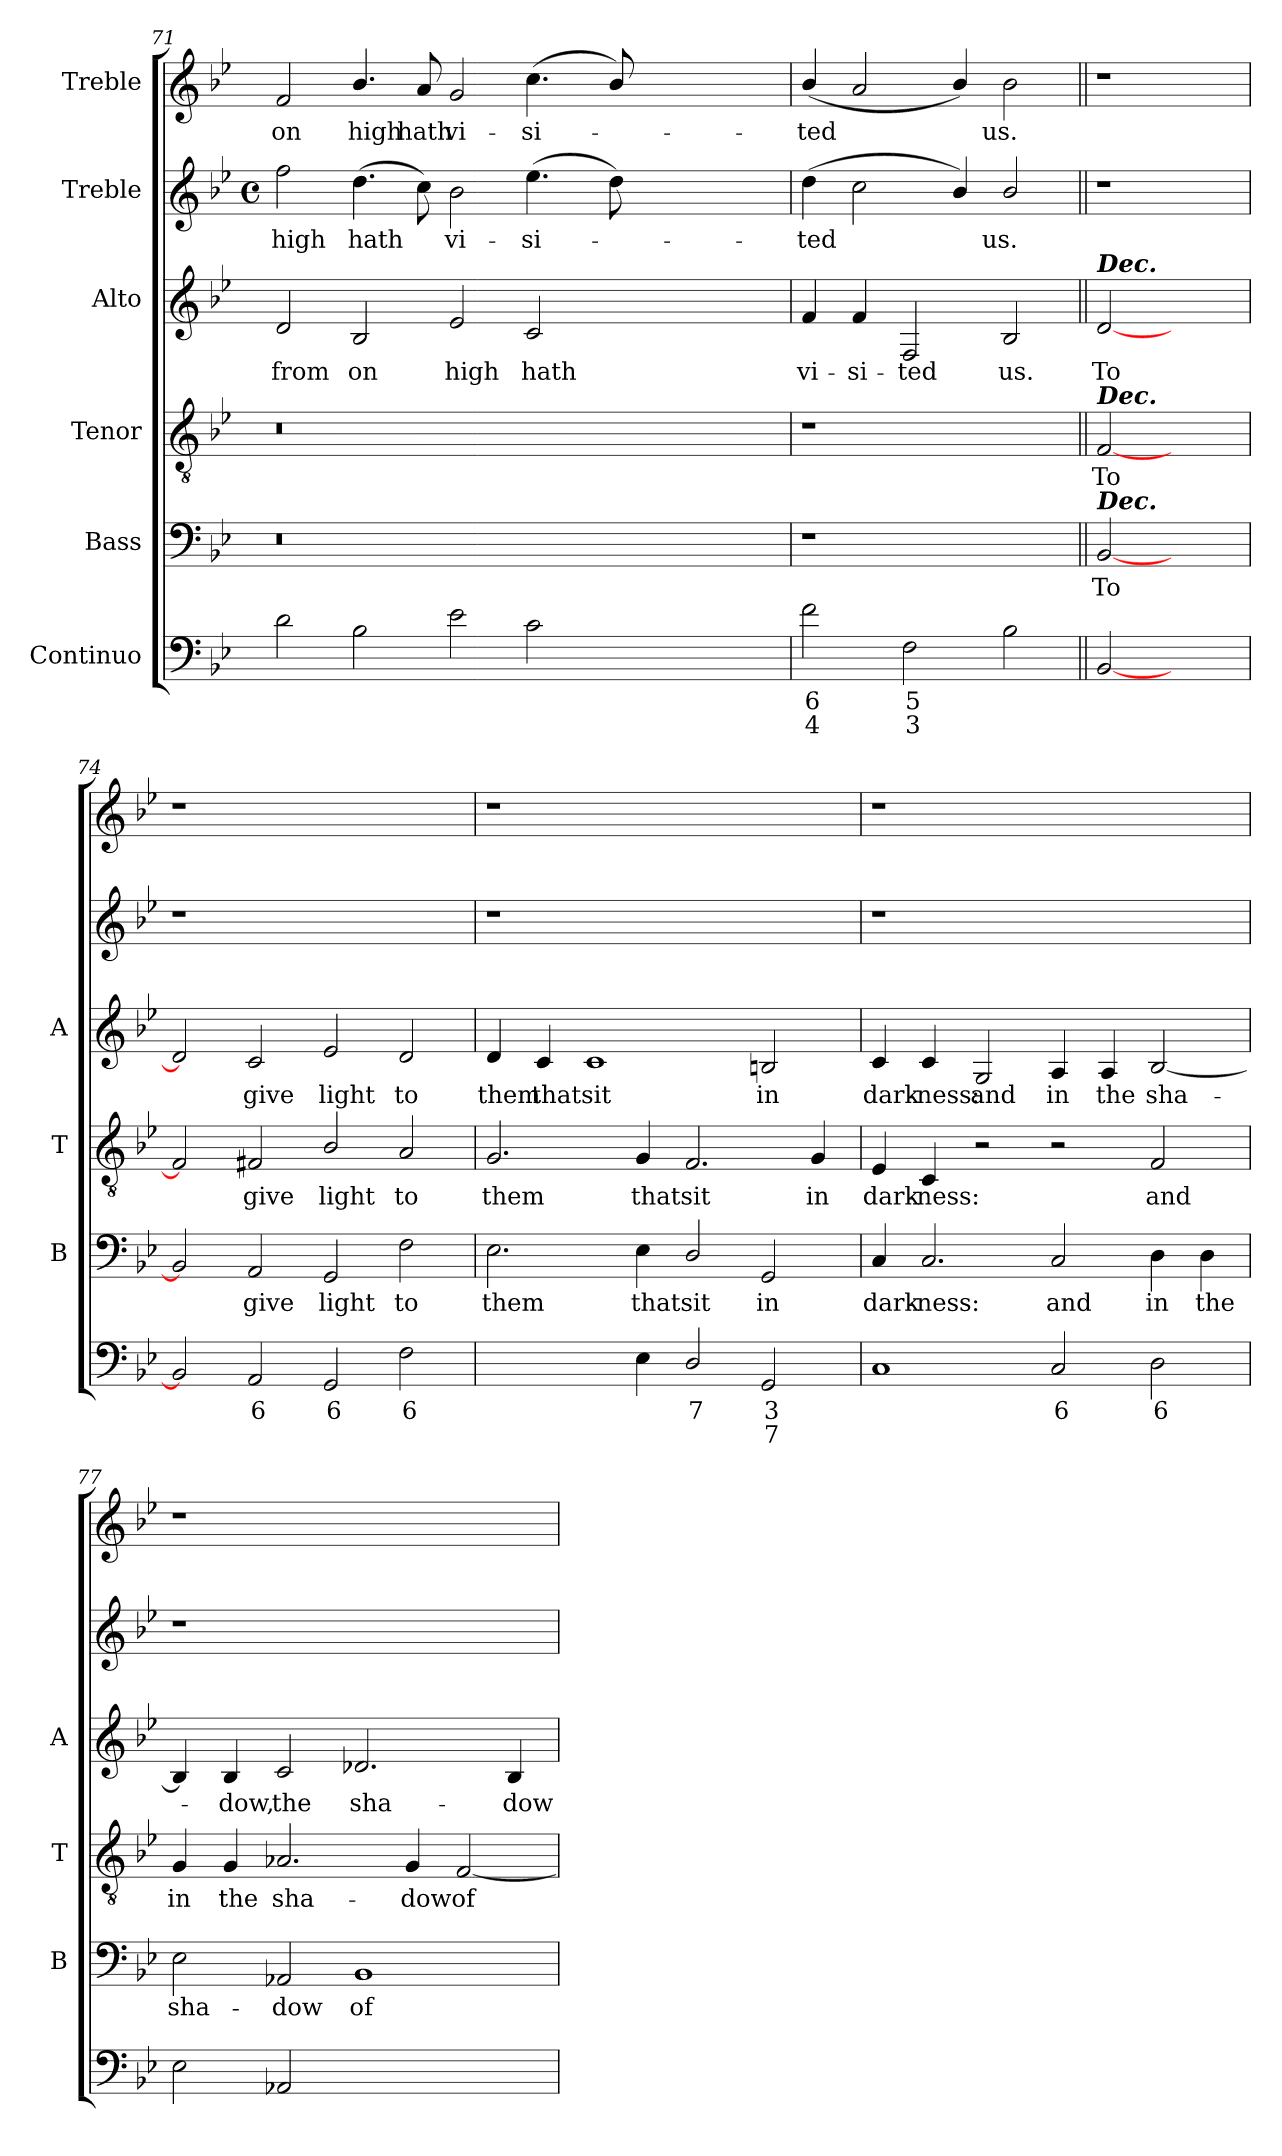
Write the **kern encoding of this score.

**kern	**text	**text	**kern	**text	**kern	**text	**kern	**text	**kern	**text	**kern	**text
*part6	*part6	*part6	*part5	*part5	*part4	*part4	*part3	*part3	*part2	*part2	*part1	*part1
*staff6	*staff6	*staff6	*staff5	*staff5	*staff4	*staff4	*staff3	*staff3	*staff2	*staff2	*staff1	*staff1
*I"Continuo	*	*	*I"Bass	*	*I"Tenor	*	*I"Alto	*	*I"Treble	*	*I"Treble	*
*	*	*	*I'B	*	*I'T	*	*I'A	*	*	*	*	*
!!LO:PB:g=z
*clefF4	*	*	*clefF4	*	*clefGv2	*	*clefG2	*	*clefG2	*	*clefG2	*
*k[b-e-]	*	*	*k[b-e-]	*	*k[b-e-]	*	*k[b-e-]	*	*k[b-e-]	*	*k[b-e-]	*
*B-:	*	*	*B-:	*	*B-:	*	*B-:	*	*B-:	*	*B-:	*
*	*	*	*	*	*	*	*	*	*M4/4	*	*	*
*	*	*	*	*	*	*	*	*	*met(c)	*	*	*
=71	=71	=71	=71	=71	=71	=71	=71	=71	=71	=71	=71	=71
*^	*	*	*	*	*	*	*	*	*	*	*	*
*	*^	*	*	*	*	*	*	*	*	*	*	*	*
!	!	!	!	!	!	!	!	!	!	!LO:LY:b	!	!LO:LY:b	!	!LO:LY:b
2d\	1..ryy	1..ryy	.	.	0r	.	0r	.	2d/	from	2ff\	high	2f/	on
!	!	!	!	!	!	!	!	!	!	!LO:LY:b	!	!LO:LY:b	!	!LO:LY:b
2B-\	.	.	.	.	.	.	.	.	2B-/	on	(>4.dd\	hath	4.b-/	high
!	!	!	!	!	!	!	!	!	!	!	!	!	!	!LO:LY:b
.	.	.	.	.	.	.	.	.	.	.	8cc\)	.	8a/	hath
!	!	!	!	!	!	!	!	!	!	!LO:LY:b	!	!LO:LY:b	!	!LO:LY:b
2e-\	.	.	.	.	.	.	.	.	2e-/	high	2b-\	vi-	2g/	vi-
!	!	!	!	!	!	!	!	!	!	!LO:LY:b	!	!LO:LY:b	!	!LO:LY:b
2c\	.	.	.	.	.	.	.	.	2c/	hath	(>4.ee-\	-si-	(<4.cc\	-si-
.	1..ryy	1..ryy	.	.	.	.	.	.	.	.	.	.	.	.
.	.	.	.	.	.	.	.	.	.	.	8dd\)	.	8b-/)	.
1.ryy	.	.	.	.	1.ryy	.	1.ryy	.	1.ryy	.	1.ryy	.	1.ryy	.
*v	*v	*v	*	*	*	*	*	*	*	*	*	*	*	*
=72	=72	=72	=72	=72	=72	=72	=72	=72	=72	=72	=72	=72
!	!LO:LY:b	!LO:LY:b	!	!	!	!	!	!LO:LY:b	!	!LO:LY:b	!	!LO:LY:b
2f\	6	4	1r	.	1r	.	4f/	vi-	(>4dd\	ted	(<4b-/	ted
!	!	!	!	!	!	!	!	!LO:LY:b	!	!	!	!
.	.	.	.	.	.	.	4f/	-si-	2cc\	.	2a/	.
!	!LO:LY:b	!LO:LY:b	!	!	!	!	!	!LO:LY:b	!	!	!	!
2F\	5	3	.	.	.	.	2F/	-ted	.	.	.	.
.	.	.	.	.	.	.	.	.	4b-/)	.	4b-/)	.
!	!	!	!	!	!	!	!	!LO:LY:b	!	!LO:LY:b	!	!LO:LY:b
2B-\	.	.	2ryy	.	2ryy	.	2B-/	us.	2b-/	us.	2b-\	us.
!!LO:LB:g=z
=73||	=73||	=73||	=73||	=73||	=73||	=73||	=73||	=73||	=73||	=73||	=73||	=73||
!	!	!	!	!	!	!	!LO:TX:a:Bi:t=Dec.	!	!	!	!	!
!	!	!	!	!	!LO:TX:a:Bi:t=Dec.	!	!	!	!	!	!	!
!	!	!	!LO:TX:a:Bi:t=Dec.	!	!	!	!	!	!	!	!	!
!	!	!	!	!LO:LY:b	!	!LO:LY:b	!	!LO:LY:b	!	!	!	!
[2BB-/	.	.	[2BB-/	To	[2F/	To	[2d/	To	1r	.	1r	.
2ryy	.	.	2ryy	.	2ryy	.	2ryy	.	.	.	.	.
=74	=74	=74	=74	=74	=74	=74	=74	=74	=74	=74	=74	=74
2BB-/]	.	.	2BB-/]	.	2F/]	.	2d/]	.	1r	.	1r	.
!	!LO:LY:b	!	!	!LO:LY:b	!	!LO:LY:b	!	!LO:LY:b	!	!	!	!
2AA/	6	.	2AA/	give	2F#X/	give	2c/	give	.	.	.	.
!	!LO:LY:b	!	!	!LO:LY:b	!	!LO:LY:b	!	!LO:LY:b	!	!	!	!
2GG/	6	.	2GG/	light	2B-/	light	2e-/	light	1ryy	.	1ryy	.
!	!LO:LY:b	!	!	!LO:LY:b	!	!LO:LY:b	!	!LO:LY:b	!	!	!	!
2F\	6	.	2F\	to	2A/	to	2d/	to	.	.	.	.
=75	=75	=75	=75	=75	=75	=75	=75	=75	=75	=75	=75	=75
!	!LO:LY:b	!	!	!LO:LY:b	!	!LO:LY:b	!	!LO:LY:b	!	!	!	!
[4E-\yy	7	.	2.E-\	them	2.G/	them	4d/	them	1r	.	1r	.
!	!LO:LY:b	!	!	!	!	!	!	!LO:LY:b	!	!	!	!
4E-\yy]	5	.	.	.	.	.	4c/	that	.	.	.	.
!	!LO:LY:b	!	!	!	!	!	!	!LO:LY:b	!	!	!	!
4E-\yy	6	.	.	.	.	.	1c	sit	.	.	.	.
!	!	!	!	!LO:LY:b	!	!LO:LY:b	!	!	!	!	!	!
4E-\	.	.	4E-\	that	4G/	that	.	.	.	.	.	.
!	!LO:LY:b	!	!	!LO:LY:b	!	!LO:LY:b	!	!	!	!	!	!
2D/	7	.	2D/	sit	2.F/	sit	.	.	1ryy	.	1ryy	.
!	!LO:LY:b	!LO:LY:b	!	!LO:LY:b	!	!	!	!LO:LY:b	!	!	!	!
2GG/	3	7	2GG/	in	.	.	2Bn/	in	.	.	.	.
!	!	!	!	!	!	!LO:LY:b	!	!	!	!	!	!
.	.	.	.	.	4G/	in	.	.	.	.	.	.
=76	=76	=76	=76	=76	=76	=76	=76	=76	=76	=76	=76	=76
!	!	!	!	!LO:LY:b	!	!LO:LY:b	!	!LO:LY:b	!	!	!	!
1C	.	.	4C/	dark-	4E-/	dark-	4c/	dark-	1r	.	1r	.
!	!	!	!	!LO:LY:b	!	!LO:LY:b	!	!LO:LY:b	!	!	!	!
.	.	.	2.C/	-ness:	4C/	-ness:	4c/	-ness:	.	.	.	.
!	!	!	!	!	!	!	!	!LO:LY:b	!	!	!	!
.	.	.	.	.	2r	.	2G/	and	.	.	.	.
!	!LO:LY:b	!	!	!LO:LY:b	!	!	!	!LO:LY:b	!	!	!	!
2C/	6	.	2C/	and	2r	.	4A/	in	1ryy	.	1ryy	.
!	!	!	!	!	!	!	!	!LO:LY:b	!	!	!	!
.	.	.	.	.	.	.	4A/	the	.	.	.	.
!	!LO:LY:b	!	!	!LO:LY:b	!	!LO:LY:b	!	!LO:LY:b	!	!	!	!
2D\	6	.	4D\	in	2F/	and	[2B-/	sha-	.	.	.	.
!	!	!	!	!LO:LY:b	!	!	!	!	!	!	!	!
.	.	.	4D\	the	.	.	.	.	.	.	.	.
=77	=77	=77	=77	=77	=77	=77	=77	=77	=77	=77	=77	=77
!	!	!	!	!LO:LY:b	!	!LO:LY:b	!	!	!	!	!	!
2E-\	.	.	2E-\	sha-	4G/	in	4B-/]	.	1r	.	1r	.
!	!	!	!	!	!	!LO:LY:b	!	!LO:LY:b	!	!	!	!
.	.	.	.	.	4G/	the	4B-/	dow,	.	.	.	.
!	!	!	!	!LO:LY:b	!	!LO:LY:b	!	!LO:LY:b	!	!	!	!
2AA-X/	.	.	2AA-X/	-dow	2.A-X/	sha-	2c/	the	.	.	.	.
!	!LO:LY:b	!LO:LY:b	!	!LO:LY:b	!	!	!	!LO:LY:b	!	!	!	!
[2BB-/yy	3	7	1BB-	of	.	.	2.d-X/	sha-	1ryy	.	1ryy	.
!	!	!	!	!	!	!LO:LY:b	!	!	!	!	!	!
.	.	.	.	.	4G/	-dow	.	.	.	.	.	.
!	!	!LO:LY:b	!	!	!	!LO:LY:b	!	!	!	!	!	!
2BB-/yy]	.	5	.	.	[2F/	of	.	.	.	.	.	.
!	!	!	!	!	!	!	!	!LO:LY:b	!	!	!	!
.	.	.	.	.	.	.	4B-/	-dow	.	.	.	.
=	=	=	=	=	=	=	=	=	=	=	=	=
*-	*-	*-	*-	*-	*-	*-	*-	*-	*-	*-	*-	*-
